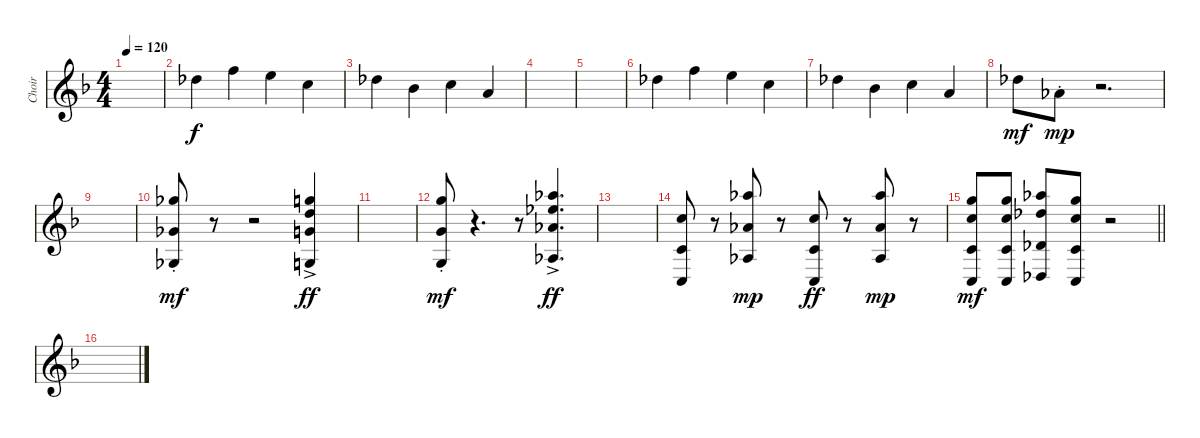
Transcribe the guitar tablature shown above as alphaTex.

\track ("Choir" "Choir") {instrument choiraahs}
\staff {score}
\tuning (E4 B3 G3 D3 A2 E2) {hide}
\ts (4 4)
\tempo 120
\clef g2
\ks f
|
23.4.4{dy f} 22.3.4 26.4.4 27.5.4 |
23.4.4 25.5.4 27.5.4 24.5.4 |
|
|
23.4.4 22.3.4 26.4.4 27.5.4 |
23.4.4 25.5.4 27.5.4 24.5.4 |
23.4.8{dy mf} 23.5{st}.8{dy mp} r.2{d} |
|
(14.1{st} 11.3{st} 9.5{st}).8{dy mf} r.8 r.2 (15.1{ac} 15.2{ac} 12.3{ac} 10.5{ac}).4{dy ff} |
|
(15.1{st} 12.3{st} 10.5{st}).8{dy mf} r.4{d} r.8 (16.1{ac} 16.2{ac} 13.3{ac} 11.5{ac}).4{d dy ff} |
|
(8.1 5.3 3.5).8 r.8 (16.1 13.3 11.5).8{dy mp} r.8 (8.1 5.3 3.5).8{dy ff} r.8 (16.1 13.3 11.5).8{dy mp} r.8 |
\barLineRight lightlight
(15.1 13.2 5.3 3.5).8{dy mf} (15.1 13.2 5.3 3.5).8 (16.1 14.2 6.3 4.5).8 (15.1 13.2 5.3 3.5).8 r.2 |
\section ("" "")
